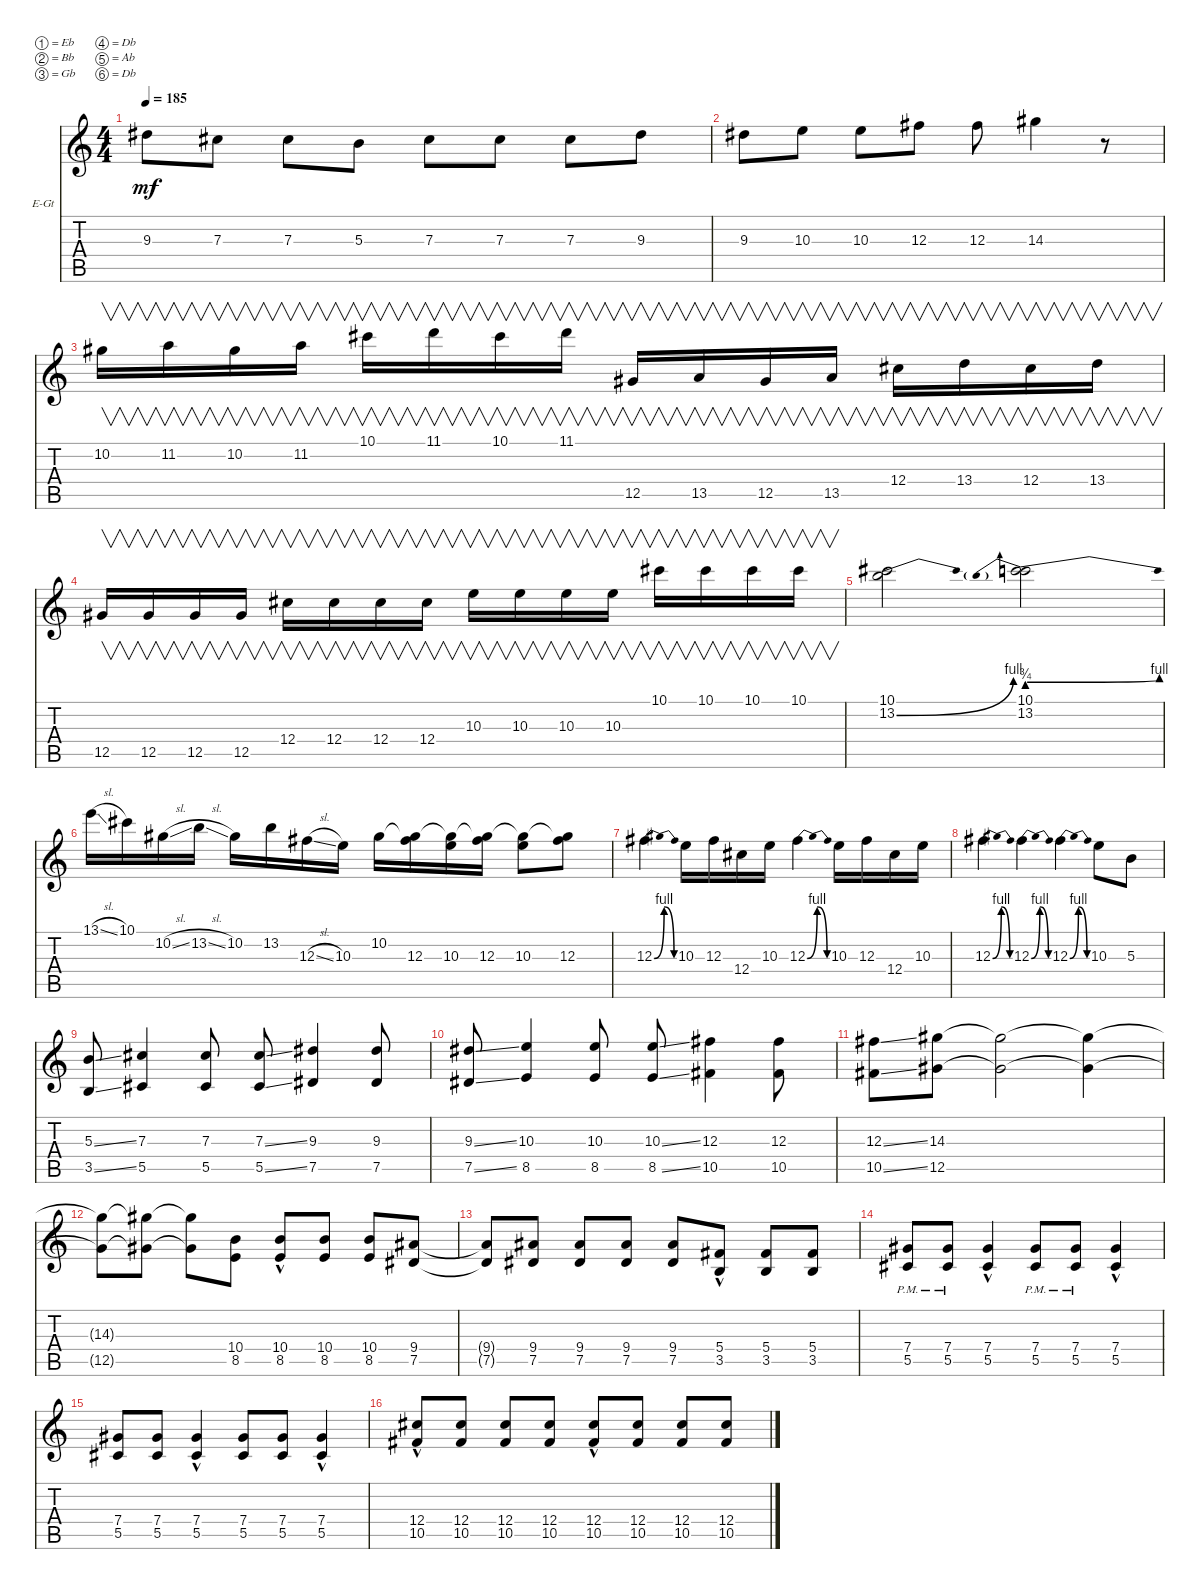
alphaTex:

\defaultSystemsLayout 4
\bracketExtendMode nobrackets
\firstSystemTrackNameOrientation horizontal
\otherSystemsTrackNameOrientation horizontal
\track ("Electric Guitar" "E-Gt") {instrument distortionguitar}
\staff {score tabs}
\tuning (Eb4 Bb3 Gb3 Db3 Ab2 Db2)
\ts (4 4)
\tempo 185
\clef g2
\ks c
9.3.8{dy mf} 7.3.8 7.3.8 5.3.8 7.3.8 7.3.8 7.3.8 9.3.8 |
9.3.8 10.3.8 10.3.8 12.3.8 12.3.8 14.3.4 r.8 |
10.2.16{v} 11.2.16{v} 10.2.16{v} 11.2.16{v} 10.1.16{v} 11.1.16{v} 10.1.16{v} 11.1.16{v} 12.5.16{v} 13.5.16{v} 12.5.16{v} 13.5.16{v} 12.4.16{v} 13.4.16{v} 12.4.16{v} 13.4.16{v} |
12.5.16{v} 12.5.16{v} 12.5.16{v} 12.5.16{v} 12.4.16{v} 12.4.16{v} 12.4.16{v} 12.4.16{v} 10.3.16{v} 10.3.16{v} 10.3.16{v} 10.3.16{v} 10.1.16{v} 10.1.16{v} 10.1.16{v} 10.1.16{v} |
(10.1 13.2{be (bend 0 0 15 4)}).2 (10.1 13.2{be (prebendbend 0 3 24 4)}).2 |
13.1{sl}.16 10.1.16 10.2{sl}.16 13.2{sl}.16 10.2.16 13.2.16 12.3{sl}.16 10.3.16 10.2.16 (12.3 10.2{t}).16 (10.3 10.2{t}).16 (12.3 10.2{t}).16 (10.3 10.2{t}).8 (12.3 10.2{t}).8 |
12.3{be (bendrelease 0 0 10.2 4 20.4 4 30 0)}.4 10.3.16 12.3.16 12.4.16 10.3.16 12.3{be (bendrelease 0 0 10.2 4 20.4 4 30 0)}.4 10.3.16 12.3.16 12.4.16 10.3.16 |
12.3{be (bendrelease 0 0 10.2 4 20.4 4 30 0)}.4 12.3{be (bendrelease 0 0 10.2 4 20.4 4 30 0)}.4 12.3{be (bendrelease 0 0 10.2 4 20.4 4 30 0)}.4 10.3.8 5.3.8 |
(3.5{ss} 5.3{ss}).8 (5.5 7.3).4 (5.5 7.3).8 (5.5{ss} 7.3{ss}).8 (7.5 9.3).4 (7.5 9.3).8 |
(7.5{ss} 9.3{ss}).8 (8.5 10.3).4 (8.5 10.3).8 (8.5{ss} 10.3{ss}).8 (10.5 12.3).4 (10.5 12.3).8 |
(12.3{ss} 10.5{ss}).8 (12.5 14.3).8 (12.5{t} 14.3{t}).2 (12.5{t} 14.3{t}).4 |
(12.5{t} 14.3{t}).8 (12.5{t} 14.3{t}).8 (12.5{t} 14.3{t}).8 (8.5 10.4).8 (8.5{hac} 10.4{hac}).8 (8.5 10.4).8 (8.5 10.4).8 (7.5 9.4).8 |
(7.5{t} 9.4{t}).8 (7.5 9.4).8 (7.5 9.4).8 (7.5 9.4).8 (7.5 9.4).8 (3.5{hac} 5.4{hac}).8 (3.5 5.4).8 (3.5 5.4).8 |
(5.5{pm} 7.4{pm}).8 (5.5{pm} 7.4{pm}).8 (5.5{hac} 7.4{hac}).4 (5.5{pm} 7.4{pm}).8 (5.5{pm} 7.4{pm}).8 (5.5{hac} 7.4{hac}).4 |
(5.5 7.4).8 (5.5 7.4).8 (5.5{hac} 7.4{hac}).4 (5.5 7.4).8 (5.5 7.4).8 (5.5{hac} 7.4{hac}).4 |
(10.5{hac} 12.4{hac}).8 (10.5 12.4).8 (10.5 12.4).8 (10.5 12.4).8 (10.5{hac} 12.4{hac}).8 (10.5 12.4).8 (10.5 12.4).8 (10.5 12.4).8
